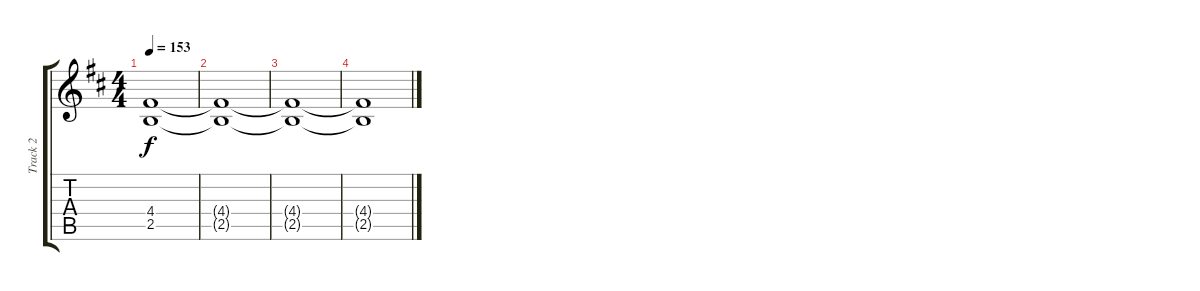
\track ("Track 2" "Track 2") {instrument overdrivenguitar}
\staff {score tabs}
\tuning (E4 B3 G3 D3 A2 D2) {hide}
\ts (4 4)
\tempo 153
\clef g2
\ks bminor
(4.4 2.5).1{dy f} |
(4.4{t} 2.5{t}).1 |
(4.4{t} 2.5{t}).1 |
(4.4{t} 2.5{t}).1
